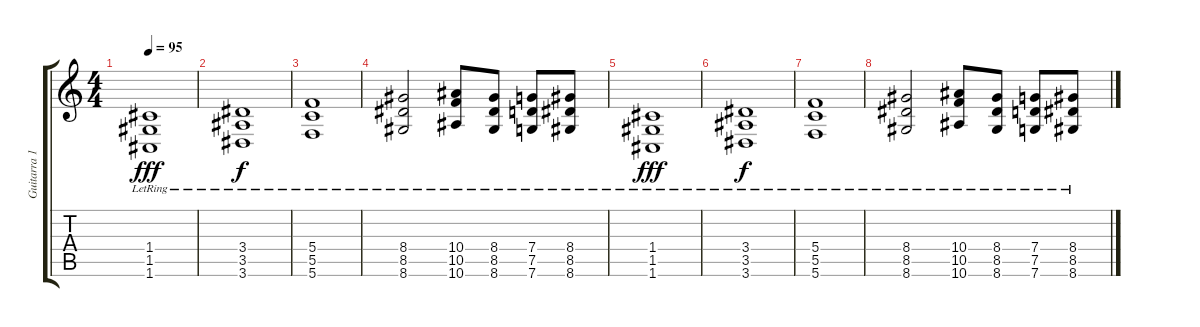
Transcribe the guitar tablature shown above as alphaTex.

\track ("Guitarra 1" "Guitarra 1") {instrument distortionguitar}
\staff {score tabs}
\tuning (D4 A3 F3 C3 G2 C2) {hide}
\ts (4 4)
\tempo 95
\clef g2
\ks c
(1.4 1.5 1.6{lr}).1{dy fff} |
(3.4 3.5 3.6{lr}).1{dy f} |
(5.4{lr} 5.5 5.6).1 |
(8.4 8.5 8.6{lr}).2 (10.4{lr} 10.5{lr} 10.6{lr}).8 (8.4{lr} 8.5{lr} 8.6{lr}).8 (7.4{lr} 7.5{lr} 7.6{lr}).8 (8.4{lr} 8.5{lr} 8.6{lr}).8 |
(1.4 1.5 1.6{lr}).1{dy fff} |
(3.4 3.5 3.6{lr}).1{dy f} |
(5.4{lr} 5.5 5.6).1 |
(8.4 8.5 8.6{lr}).2 (10.4{lr} 10.5{lr} 10.6{lr}).8 (8.4{lr} 8.5{lr} 8.6{lr}).8 (7.4{lr} 7.5{lr} 7.6{lr}).8 (8.4{lr} 8.5{lr} 8.6{lr}).8
